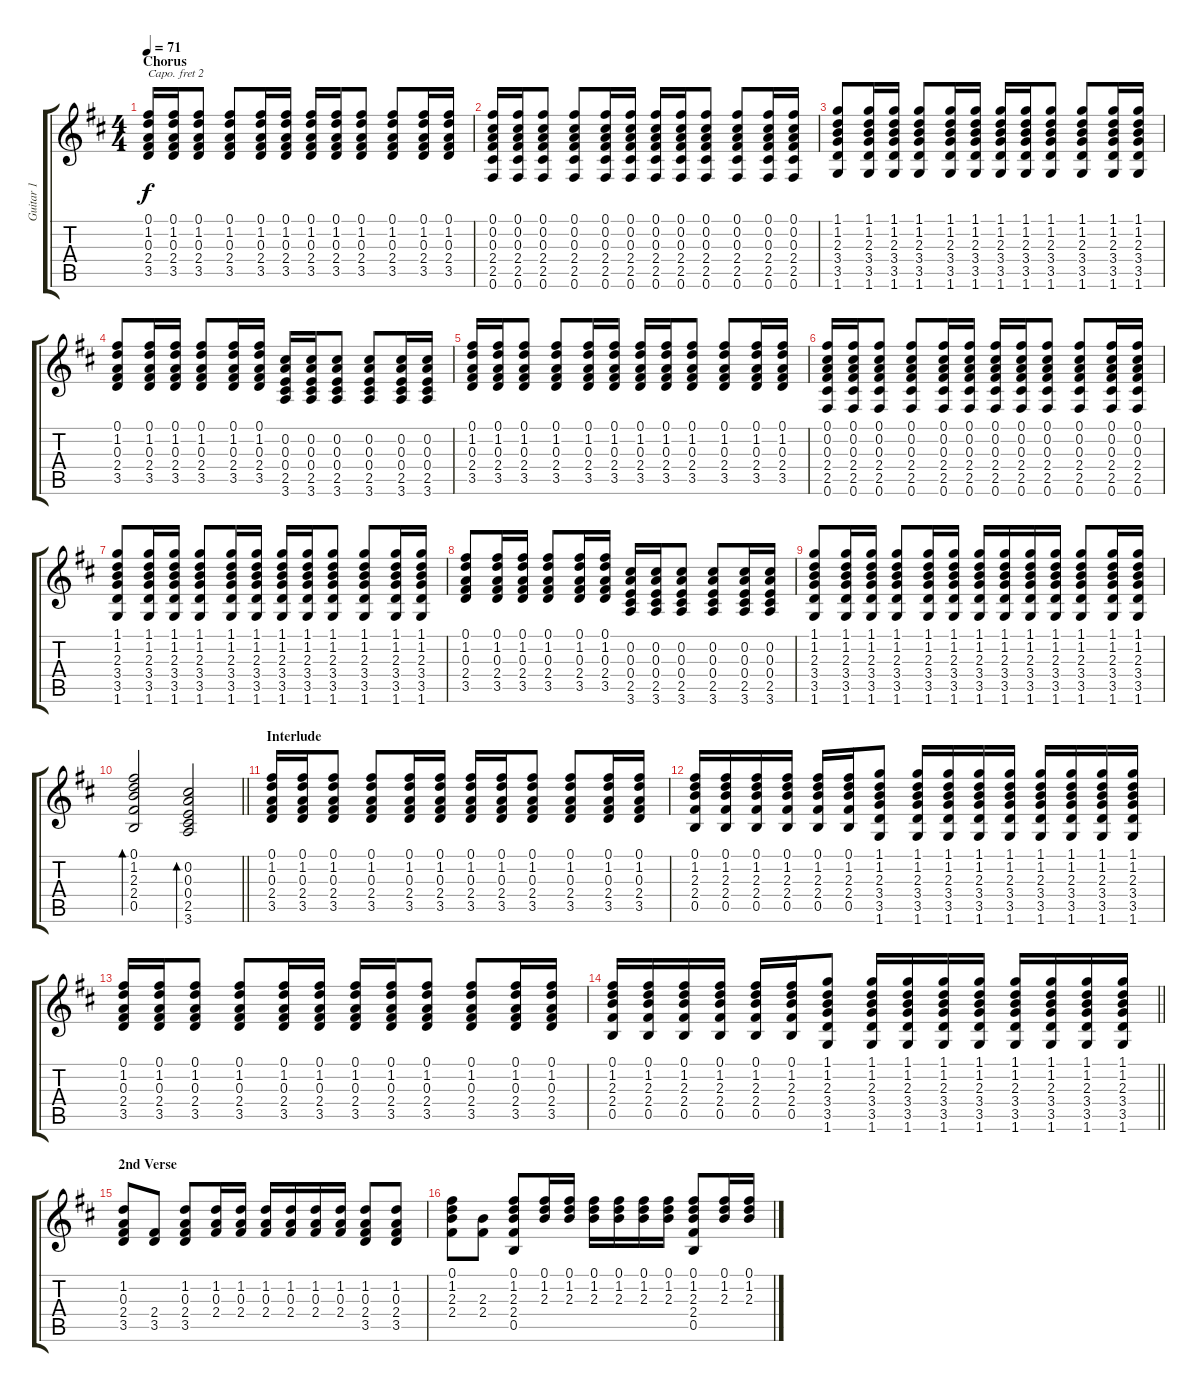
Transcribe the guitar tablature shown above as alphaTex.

\track ("Guitar 1" "Guitar 1") {instrument acousticguitarsteel}
\staff {score tabs}
\capo 2
\tuning (E4 B3 G3 D3 A2 E2) {hide}
\ts (4 4)
\section ("" "Chorus")
\tempo 71
\clef g2
\ks bminor
(0.1 1.2 0.3 2.4 3.5).16{dy f} (0.1 1.2 0.3 2.4 3.5).16 (0.1 1.2 0.3 2.4 3.5).8 (0.1 1.2 0.3 2.4 3.5).8 (0.1 1.2 0.3 2.4 3.5).16 (0.1 1.2 0.3 2.4 3.5).16 (0.1 1.2 0.3 2.4 3.5).16 (0.1 1.2 0.3 2.4 3.5).16 (0.1 1.2 0.3 2.4 3.5).8 (0.1 1.2 0.3 2.4 3.5).8 (0.1 1.2 0.3 2.4 3.5).16 (0.1 1.2 0.3 2.4 3.5).16 |
(0.1 0.2 0.3 2.4 2.5 0.6).16 (0.1 0.2 0.3 2.4 2.5 0.6).16 (0.1 0.2 0.3 2.4 2.5 0.6).8 (0.1 0.2 0.3 2.4 2.5 0.6).8 (0.1 0.2 0.3 2.4 2.5 0.6).16 (0.1 0.2 0.3 2.4 2.5 0.6).16 (0.1 0.2 0.3 2.4 2.5 0.6).16 (0.1 0.2 0.3 2.4 2.5 0.6).16 (0.1 0.2 0.3 2.4 2.5 0.6).8 (0.1 0.2 0.3 2.4 2.5 0.6).8 (0.1 0.2 0.3 2.4 2.5 0.6).16 (0.1 0.2 0.3 2.4 2.5 0.6).16 |
(1.1 1.2 2.3 3.4 3.5 1.6).8 (1.1 1.2 2.3 3.4 3.5 1.6).16 (1.1 1.2 2.3 3.4 3.5 1.6).16 (1.1 1.2 2.3 3.4 3.5 1.6).8 (1.1 1.2 2.3 3.4 3.5 1.6).16 (1.1 1.2 2.3 3.4 3.5 1.6).16 (1.1 1.2 2.3 3.4 3.5 1.6).16 (1.1 1.2 2.3 3.4 3.5 1.6).16 (1.1 1.2 2.3 3.4 3.5 1.6).8 (1.1 1.2 2.3 3.4 3.5 1.6).8 (1.1 1.2 2.3 3.4 3.5 1.6).16 (1.1 1.2 2.3 3.4 3.5 1.6).16 |
(0.1 1.2 0.3 2.4 3.5).8 (0.1 1.2 0.3 2.4 3.5).16 (0.1 1.2 0.3 2.4 3.5).16 (0.1 1.2 0.3 2.4 3.5).8 (0.1 1.2 0.3 2.4 3.5).16 (0.1 1.2 0.3 2.4 3.5).16 (0.2 0.3 0.4 2.5 3.6).16 (0.2 0.3 0.4 2.5 3.6).16 (0.2 0.3 0.4 2.5 3.6).8 (0.2 0.3 0.4 2.5 3.6).8 (0.2 0.3 0.4 2.5 3.6).16 (0.2 0.3 0.4 2.5 3.6).16 |
(0.1 1.2 0.3 2.4 3.5).16 (0.1 1.2 0.3 2.4 3.5).16 (0.1 1.2 0.3 2.4 3.5).8 (0.1 1.2 0.3 2.4 3.5).8 (0.1 1.2 0.3 2.4 3.5).16 (0.1 1.2 0.3 2.4 3.5).16 (0.1 1.2 0.3 2.4 3.5).16 (0.1 1.2 0.3 2.4 3.5).16 (0.1 1.2 0.3 2.4 3.5).8 (0.1 1.2 0.3 2.4 3.5).8 (0.1 1.2 0.3 2.4 3.5).16 (0.1 1.2 0.3 2.4 3.5).16 |
(0.1 0.2 0.3 2.4 2.5 0.6).16 (0.1 0.2 0.3 2.4 2.5 0.6).16 (0.1 0.2 0.3 2.4 2.5 0.6).8 (0.1 0.2 0.3 2.4 2.5 0.6).8 (0.1 0.2 0.3 2.4 2.5 0.6).16 (0.1 0.2 0.3 2.4 2.5 0.6).16 (0.1 0.2 0.3 2.4 2.5 0.6).16 (0.1 0.2 0.3 2.4 2.5 0.6).16 (0.1 0.2 0.3 2.4 2.5 0.6).8 (0.1 0.2 0.3 2.4 2.5 0.6).8 (0.1 0.2 0.3 2.4 2.5 0.6).16 (0.1 0.2 0.3 2.4 2.5 0.6).16 |
(1.1 1.2 2.3 3.4 3.5 1.6).8 (1.1 1.2 2.3 3.4 3.5 1.6).16 (1.1 1.2 2.3 3.4 3.5 1.6).16 (1.1 1.2 2.3 3.4 3.5 1.6).8 (1.1 1.2 2.3 3.4 3.5 1.6).16 (1.1 1.2 2.3 3.4 3.5 1.6).16 (1.1 1.2 2.3 3.4 3.5 1.6).16 (1.1 1.2 2.3 3.4 3.5 1.6).16 (1.1 1.2 2.3 3.4 3.5 1.6).8 (1.1 1.2 2.3 3.4 3.5 1.6).8 (1.1 1.2 2.3 3.4 3.5 1.6).16 (1.1 1.2 2.3 3.4 3.5 1.6).16 |
(0.1 1.2 0.3 2.4 3.5).8 (0.1 1.2 0.3 2.4 3.5).16 (0.1 1.2 0.3 2.4 3.5).16 (0.1 1.2 0.3 2.4 3.5).8 (0.1 1.2 0.3 2.4 3.5).16 (0.1 1.2 0.3 2.4 3.5).16 (0.2 0.3 0.4 2.5 3.6).16 (0.2 0.3 0.4 2.5 3.6).16 (0.2 0.3 0.4 2.5 3.6).8 (0.2 0.3 0.4 2.5 3.6).8 (0.2 0.3 0.4 2.5 3.6).16 (0.2 0.3 0.4 2.5 3.6).16 |
(1.1 1.2 2.3 3.4 3.5 1.6).8 (1.1 1.2 2.3 3.4 3.5 1.6).16 (1.1 1.2 2.3 3.4 3.5 1.6).16 (1.1 1.2 2.3 3.4 3.5 1.6).8 (1.1 1.2 2.3 3.4 3.5 1.6).16 (1.1 1.2 2.3 3.4 3.5 1.6).16 (1.1 1.2 2.3 3.4 3.5 1.6).16 (1.1 1.2 2.3 3.4 3.5 1.6).16 (1.1 1.2 2.3 3.4 3.5 1.6).16 (1.1 1.2 2.3 3.4 3.5 1.6).16 (1.1 1.2 2.3 3.4 3.5 1.6).8 (1.1 1.2 2.3 3.4 3.5 1.6).16 (1.1 1.2 2.3 3.4 3.5 1.6).16 |
\barLineRight lightlight
(0.1 1.2 2.3 2.4 0.5).2{bd 120} (0.2 0.3 0.4 2.5 3.6).2{bd 120} |
\section ("" "Interlude")
(0.1 1.2 0.3 2.4 3.5).16 (0.1 1.2 0.3 2.4 3.5).16 (0.1 1.2 0.3 2.4 3.5).8 (0.1 1.2 0.3 2.4 3.5).8 (0.1 1.2 0.3 2.4 3.5).16 (0.1 1.2 0.3 2.4 3.5).16 (0.1 1.2 0.3 2.4 3.5).16 (0.1 1.2 0.3 2.4 3.5).16 (0.1 1.2 0.3 2.4 3.5).8 (0.1 1.2 0.3 2.4 3.5).8 (0.1 1.2 0.3 2.4 3.5).16 (0.1 1.2 0.3 2.4 3.5).16 |
(0.1 1.2 2.3 2.4 0.5).16 (0.1 1.2 2.3 2.4 0.5).16 (0.1 1.2 2.3 2.4 0.5).16 (0.1 1.2 2.3 2.4 0.5).16 (0.1 1.2 2.3 2.4 0.5).16 (0.1 1.2 2.3 2.4 0.5).16 (1.1 1.2 2.3 3.4 3.5 1.6).8 (1.1 1.2 2.3 3.4 3.5 1.6).16 (1.1 1.2 2.3 3.4 3.5 1.6).16 (1.1 1.2 2.3 3.4 3.5 1.6).16 (1.1 1.2 2.3 3.4 3.5 1.6).16 (1.1 1.2 2.3 3.4 3.5 1.6).16 (1.1 1.2 2.3 3.4 3.5 1.6).16 (1.1 1.2 2.3 3.4 3.5 1.6).16 (1.1 1.2 2.3 3.4 3.5 1.6).16 |
(0.1 1.2 0.3 2.4 3.5).16 (0.1 1.2 0.3 2.4 3.5).16 (0.1 1.2 0.3 2.4 3.5).8 (0.1 1.2 0.3 2.4 3.5).8 (0.1 1.2 0.3 2.4 3.5).16 (0.1 1.2 0.3 2.4 3.5).16 (0.1 1.2 0.3 2.4 3.5).16 (0.1 1.2 0.3 2.4 3.5).16 (0.1 1.2 0.3 2.4 3.5).8 (0.1 1.2 0.3 2.4 3.5).8 (0.1 1.2 0.3 2.4 3.5).16 (0.1 1.2 0.3 2.4 3.5).16 |
\barLineRight lightlight
(0.1 1.2 2.3 2.4 0.5).16 (0.1 1.2 2.3 2.4 0.5).16 (0.1 1.2 2.3 2.4 0.5).16 (0.1 1.2 2.3 2.4 0.5).16 (0.1 1.2 2.3 2.4 0.5).16 (0.1 1.2 2.3 2.4 0.5).16 (1.1 1.2 2.3 3.4 3.5 1.6).8 (1.1 1.2 2.3 3.4 3.5 1.6).16 (1.1 1.2 2.3 3.4 3.5 1.6).16 (1.1 1.2 2.3 3.4 3.5 1.6).16 (1.1 1.2 2.3 3.4 3.5 1.6).16 (1.1 1.2 2.3 3.4 3.5 1.6).16 (1.1 1.2 2.3 3.4 3.5 1.6).16 (1.1 1.2 2.3 3.4 3.5 1.6).16 (1.1 1.2 2.3 3.4 3.5 1.6).16 |
\section ("" "2nd Verse")
(1.2 0.3 2.4 3.5).8 (2.4 3.5).8 (1.2 0.3 2.4 3.5).8 (1.2 0.3 2.4).16 (1.2 0.3 2.4).16 (1.2 0.3 2.4).16 (1.2 0.3 2.4).16 (1.2 0.3 2.4).16 (1.2 0.3 2.4).16 (1.2 0.3 2.4 3.5).8 (1.2 0.3 2.4 3.5).8 |
(0.1 1.2 2.3 2.4).8 (2.3 2.4).8 (0.1 1.2 2.3 2.4 0.5).8 (0.1 1.2 2.3).16 (0.1 1.2 2.3).16 (0.1 1.2 2.3).16 (0.1 1.2 2.3).16 (0.1 1.2 2.3).16 (0.1 1.2 2.3).16 (0.1 1.2 2.3 2.4 0.5).8 (0.1 1.2 2.3).16 (0.1 1.2 2.3).16
